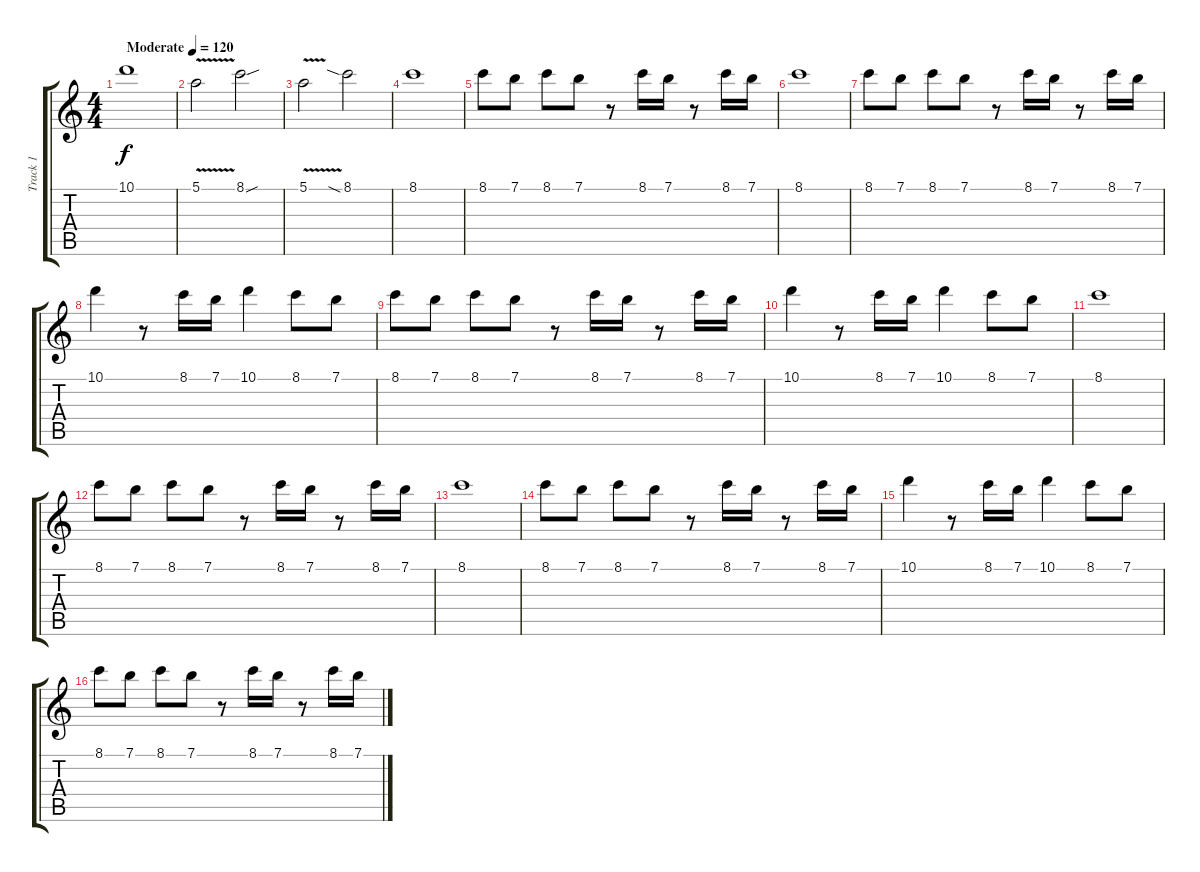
\track ("Track 1" "Track 1") {instrument overdrivenguitar}
\staff {score tabs}
\tuning (E4 B3 G3 D3 A2 E2) {hide}
\ts (4 4)
\tempo (120 "Moderate")
\clef g2
\ks c
10.1.1{dy f instrument overdrivenguitar} |
5.1{v}.2 8.1{sou}.2 |
5.1{v}.2 8.1{sia}.2 |
8.1.1 |
8.1.8 7.1.8 8.1.8 7.1.8 r.8 8.1.16 7.1.16 r.8 8.1.16 7.1.16 |
8.1.1 |
8.1.8 7.1.8 8.1.8 7.1.8 r.8 8.1.16 7.1.16 r.8 8.1.16 7.1.16 |
10.1.4 r.8 8.1.16 7.1.16 10.1.4 8.1.8 7.1.8 |
8.1.8 7.1.8 8.1.8 7.1.8 r.8 8.1.16 7.1.16 r.8 8.1.16 7.1.16 |
10.1.4 r.8 8.1.16 7.1.16 10.1.4 8.1.8 7.1.8 |
8.1.1 |
8.1.8 7.1.8 8.1.8 7.1.8 r.8 8.1.16 7.1.16 r.8 8.1.16 7.1.16 |
8.1.1 |
8.1.8 7.1.8 8.1.8 7.1.8 r.8 8.1.16 7.1.16 r.8 8.1.16 7.1.16 |
10.1.4 r.8 8.1.16 7.1.16 10.1.4 8.1.8 7.1.8 |
8.1.8 7.1.8 8.1.8 7.1.8 r.8 8.1.16 7.1.16 r.8 8.1.16 7.1.16
